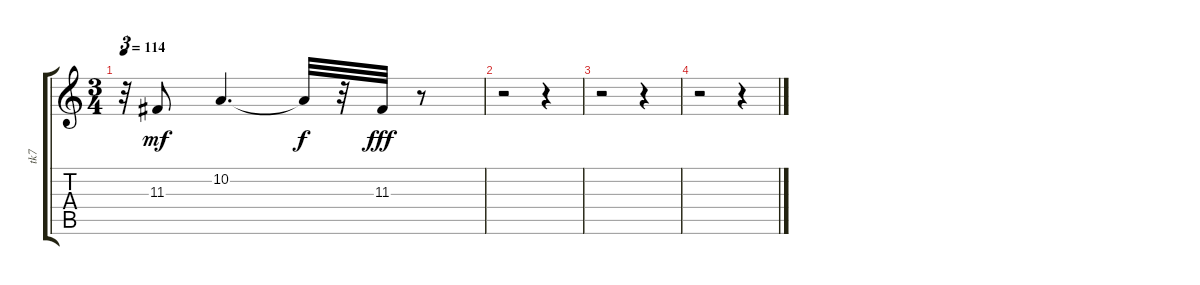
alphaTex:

\track ("tk7" "tk7") {instrument tenorsax}
\staff {score tabs}
\tuning (E4 B3 G3 D3 A2 E2) {hide}
\ts (3 4)
\tempo 114
\clef g2
\ks c
r.32{tu (3 2) dy f} 11.3.8{dy mf} 10.2.4{d} 10.2{t}.32{dy f} r.32 11.3.32{dy fff} r.8 |
r.2 r.4 |
r.2 r.4 |
r.2 r.4
